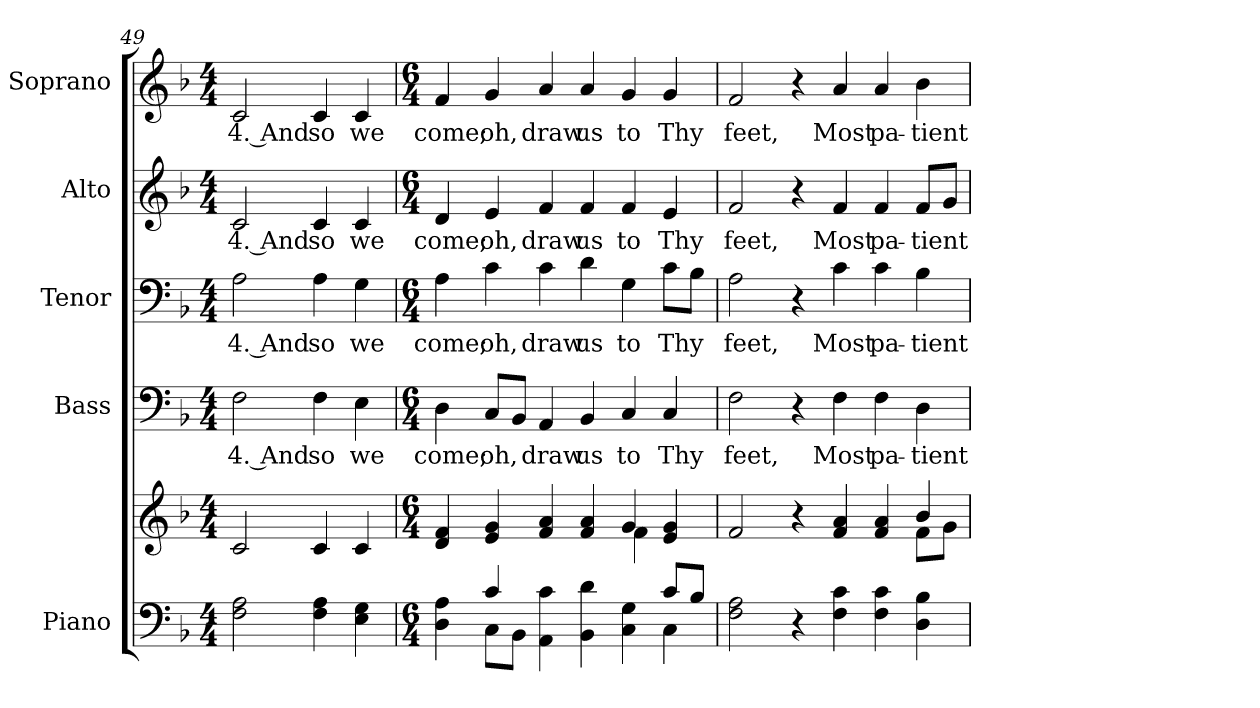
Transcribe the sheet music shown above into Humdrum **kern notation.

**kern	**kern	**kern	**text	**kern	**text	**kern	**text	**kern	**text
*part5	*part5	*part4	*part4	*part3	*part3	*part2	*part2	*part1	*part1
*staff6	*staff5	*staff4	*staff4	*staff3	*staff3	*staff2	*staff2	*staff1	*staff1
*I"Piano	*	*I"Bass	*	*I"Tenor	*	*I"Alto	*	*I"Soprano	*
*I'Pno.	*	*I'B.	*	*I'T.	*	*I'A.	*	*I'S.	*
*clefF4	*clefG2	*clefF4	*	*clefF4	*	*clefG2	*	*clefG2	*
*k[b-]	*k[b-]	*k[b-]	*	*k[b-]	*	*k[b-]	*	*k[b-]	*
*F:	*F:	*F:	*	*F:	*	*F:	*	*F:	*
*M4/4	*M4/4	*M4/4	*	*M4/4	*	*M4/4	*	*M4/4	*
=49	=49	=49	=49	=49	=49	=49	=49	=49	=49
!	!	!	!LO:LY:b:color=#000000	!	!	!	!	!	!
!	!	!	!	!	!LO:LY:b:color=#000000	!	!	!	!
!	!	!	!	!	!	!	!LO:LY:b:color=#000000	!	!
!	!	!	!	!	!	!	!	!	!LO:LY:b:color=#000000
2Fi\ 2Ai	2ci/	2Fi\	4. And	2Ai\	4. And	2ci/	4. And	2ci/	4. And
!	!	!	!LO:LY:b:color=#000000	!	!	!	!	!	!
!	!	!	!	!	!LO:LY:b:color=#000000	!	!	!	!
!	!	!	!	!	!	!	!LO:LY:b:color=#000000	!	!
!	!	!	!	!	!	!	!	!	!LO:LY:b:color=#000000
4Fi\ 4Ai	4ci/	4Fi\	so	4Ai\	so	4ci/	so	4ci/	so
!	!	!	!LO:LY:b:color=#000000	!	!	!	!	!	!
!	!	!	!	!	!LO:LY:b:color=#000000	!	!	!	!
!	!	!	!	!	!	!	!LO:LY:b:color=#000000	!	!
!	!	!	!	!	!	!	!	!	!LO:LY:b:color=#000000
4Ei\ 4Gi	4ci/	4Ei\	we	4Gi\	we	4ci/	we	4ci/	we
!!LO:PB:g=z
=50	=50	=50	=50	=50	=50	=50	=50	=50	=50
*M6/4	*M6/4	*M6/4	*	*M6/4	*	*M6/4	*	*M6/4	*
*^	*^	*	*	*	*	*	*	*	*
!	!	!	!	!	!LO:LY:b:color=#000000	!	!	!	!	!	!
!	!	!	!	!	!	!	!LO:LY:b:color=#000000	!	!	!	!
!	!	!	!	!	!	!	!	!	!LO:LY:b:color=#000000	!	!
!	!	!	!	!	!	!	!	!	!	!	!LO:LY:b:color=#000000
4Di\ 4Ai	4ryy	4di/ 4fi	2.ryy	4Di\	come;	4Ai\	come;	4di/	come;	4fi/	come;
!	!	!	!	!	!LO:LY:b:color=#000000	!	!	!	!	!	!
!	!	!	!	!	!	!	!LO:LY:b:color=#000000	!	!	!	!
!	!	!	!	!	!	!	!	!	!LO:LY:b:color=#000000	!	!
!	!	!	!	!	!	!	!	!	!	!	!LO:LY:b:color=#000000
4ci/	8Ci\L	4ei/ 4gi	.	8Ci/L	oh,	4ci\	oh,	4ei/	oh,	4gi/	oh,
.	8BB-i\J	.	.	8BB-i/J	.	.	.	.	.	.	.
!	!	!	!	!	!LO:LY:b:color=#000000	!	!	!	!	!	!
!	!	!	!	!	!	!	!LO:LY:b:color=#000000	!	!	!	!
!	!	!	!	!	!	!	!	!	!LO:LY:b:color=#000000	!	!
!	!	!	!	!	!	!	!	!	!	!	!LO:LY:b:color=#000000
4AAi\ 4ci	4ryy	4fi/ 4ai	.	4AAi/	draw	4ci\	draw	4fi/	draw	4ai/	draw
!	!	!	!	!	!LO:LY:b:color=#000000	!	!	!	!	!	!
!	!	!	!	!	!	!	!LO:LY:b:color=#000000	!	!	!	!
!	!	!	!	!	!	!	!	!	!LO:LY:b:color=#000000	!	!
!	!	!	!	!	!	!	!	!	!	!	!LO:LY:b:color=#000000
4BB-i\ 4di	4ryy	4fi/ 4ai	4ryy	4BB-i/	us	4di\	us	4fi/	us	4ai/	us
!	!	!	!	!	!LO:LY:b:color=#000000	!	!	!	!	!	!
!	!	!	!	!	!	!	!LO:LY:b:color=#000000	!	!	!	!
!	!	!	!	!	!	!	!	!	!LO:LY:b:color=#000000	!	!
!	!	!	!	!	!	!	!	!	!	!	!LO:LY:b:color=#000000
4Ci\ 4Gi	4ryy	4gi/	4fi\	4Ci/	to	4Gi\	to	4fi/	to	4gi/	to
!	!	!	!	!	!LO:LY:b:color=#000000	!	!	!	!	!	!
!	!	!	!	!	!	!	!LO:LY:b:color=#000000	!	!	!	!
!	!	!	!	!	!	!	!	!	!LO:LY:b:color=#000000	!	!
!	!	!	!	!	!	!	!	!	!	!	!LO:LY:b:color=#000000
8ci/L	4Ci\	4ei/ 4gi	4ryy	4Ci/	Thy	8ci\L	Thy	4ei/	Thy	4gi/	Thy
8B-i/J	.	.	.	.	.	8B-i\J	.	.	.	.	.
*v	*v	*	*	*	*	*	*	*	*	*	*
=51	=51	=51	=51	=51	=51	=51	=51	=51	=51	=51
!	!	!	!	!LO:LY:b:color=#000000	!	!	!	!	!	!
!	!	!	!	!	!	!LO:LY:b:color=#000000	!	!	!	!
!	!	!	!	!	!	!	!	!LO:LY:b:color=#000000	!	!
!	!	!	!	!	!	!	!	!	!	!LO:LY:b:color=#000000
2Fi\ 2Ai	2fi/	2.ryy	2Fi\	feet,	2Ai\	feet,	2fi/	feet,	2fi/	feet,
4r	4r	.	4r	.	4r	.	4r	.	4r	.
!	!	!	!	!LO:LY:b:color=#000000	!	!	!	!	!	!
!	!	!	!	!	!	!LO:LY:b:color=#000000	!	!	!	!
!	!	!	!	!	!	!	!	!LO:LY:b:color=#000000	!	!
!	!	!	!	!	!	!	!	!	!	!LO:LY:b:color=#000000
4Fi\ 4ci	4fi/ 4ai	4ryy	4Fi\	Most	4ci\	Most	4fi/	Most	4ai/	Most
!	!	!	!	!LO:LY:b:color=#000000	!	!	!	!	!	!
!	!	!	!	!	!	!LO:LY:b:color=#000000	!	!	!	!
!	!	!	!	!	!	!	!	!LO:LY:b:color=#000000	!	!
!	!	!	!	!	!	!	!	!	!	!LO:LY:b:color=#000000
4Fi\ 4ci	4fi/ 4ai	4ryy	4Fi\	pa-	4ci\	pa-	4fi/	pa-	4ai/	pa-
!	!	!	!	!LO:LY:b:color=#000000	!	!	!	!	!	!
!	!	!	!	!	!	!LO:LY:b:color=#000000	!	!	!	!
!	!	!	!	!	!	!	!	!LO:LY:b:color=#000000	!	!
!	!	!	!	!	!	!	!	!	!	!LO:LY:b:color=#000000
4Di\ 4B-i	4b-i/	8fi\L	4Di\	-tient	4B-i\	-tient	8fi/L	-tient	4b-i\	-tient
.	.	8gi\J	.	.	.	.	8gi/J	.	.	.
*	*v	*v	*	*	*	*	*	*	*	*
=	=	=	=	=	=	=	=	=	=
*-	*-	*-	*-	*-	*-	*-	*-	*-	*-
